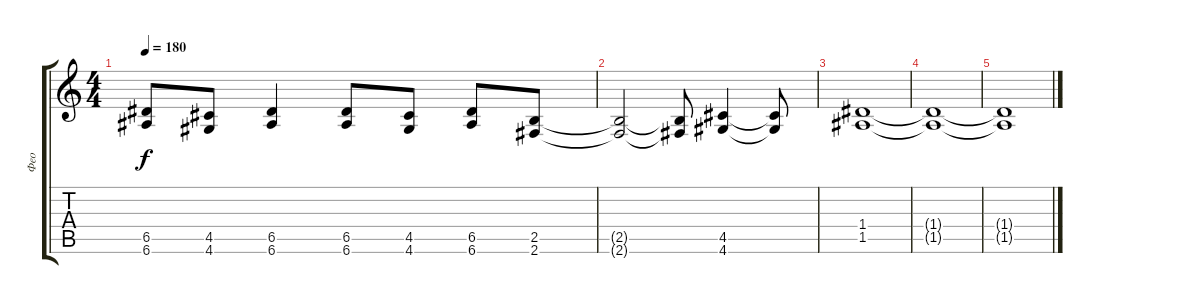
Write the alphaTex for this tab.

\track ("Фео" "Фео") {instrument distortionguitar}
\staff {score tabs}
\tuning (E4 B3 G3 D3 A2 E2) {hide}
\ts (4 4)
\tempo 180
\clef g2
\ks c
(6.5 6.6).8{dy f} (4.5 4.6).8 (6.5 6.6).4 (6.5 6.6).8 (4.5 4.6).8 (6.5 6.6).8 (2.5 2.6).8 |
(2.5{t} 2.6{t}).2 (2.5{t} 2.6{t}).8 (4.5 4.6).4 (4.5{t} 4.6{t}).8 |
(1.4 1.5).1 |
(1.4{t} 1.5{t}).1 |
(1.4{t} 1.5{t}).1
